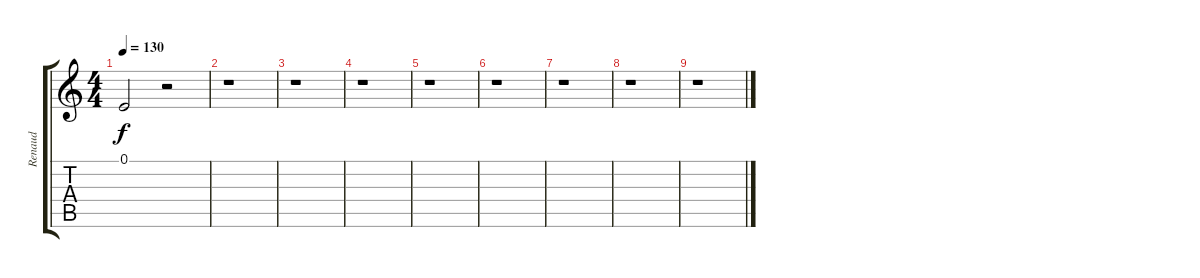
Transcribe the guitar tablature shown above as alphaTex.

\track ("Renaud" "Renaud") {instrument panflute}
\staff {score tabs}
\tuning (E4 B3 G3 D3 A2 E2) {hide}
\ts (4 4)
\tempo 130
\clef g2
\ks c
0.1{t}.2{dy f} r.2 |
r.1 |
r.1 |
r.1 |
r.1 |
r.1 |
r.1 |
r.1 |
r.1
